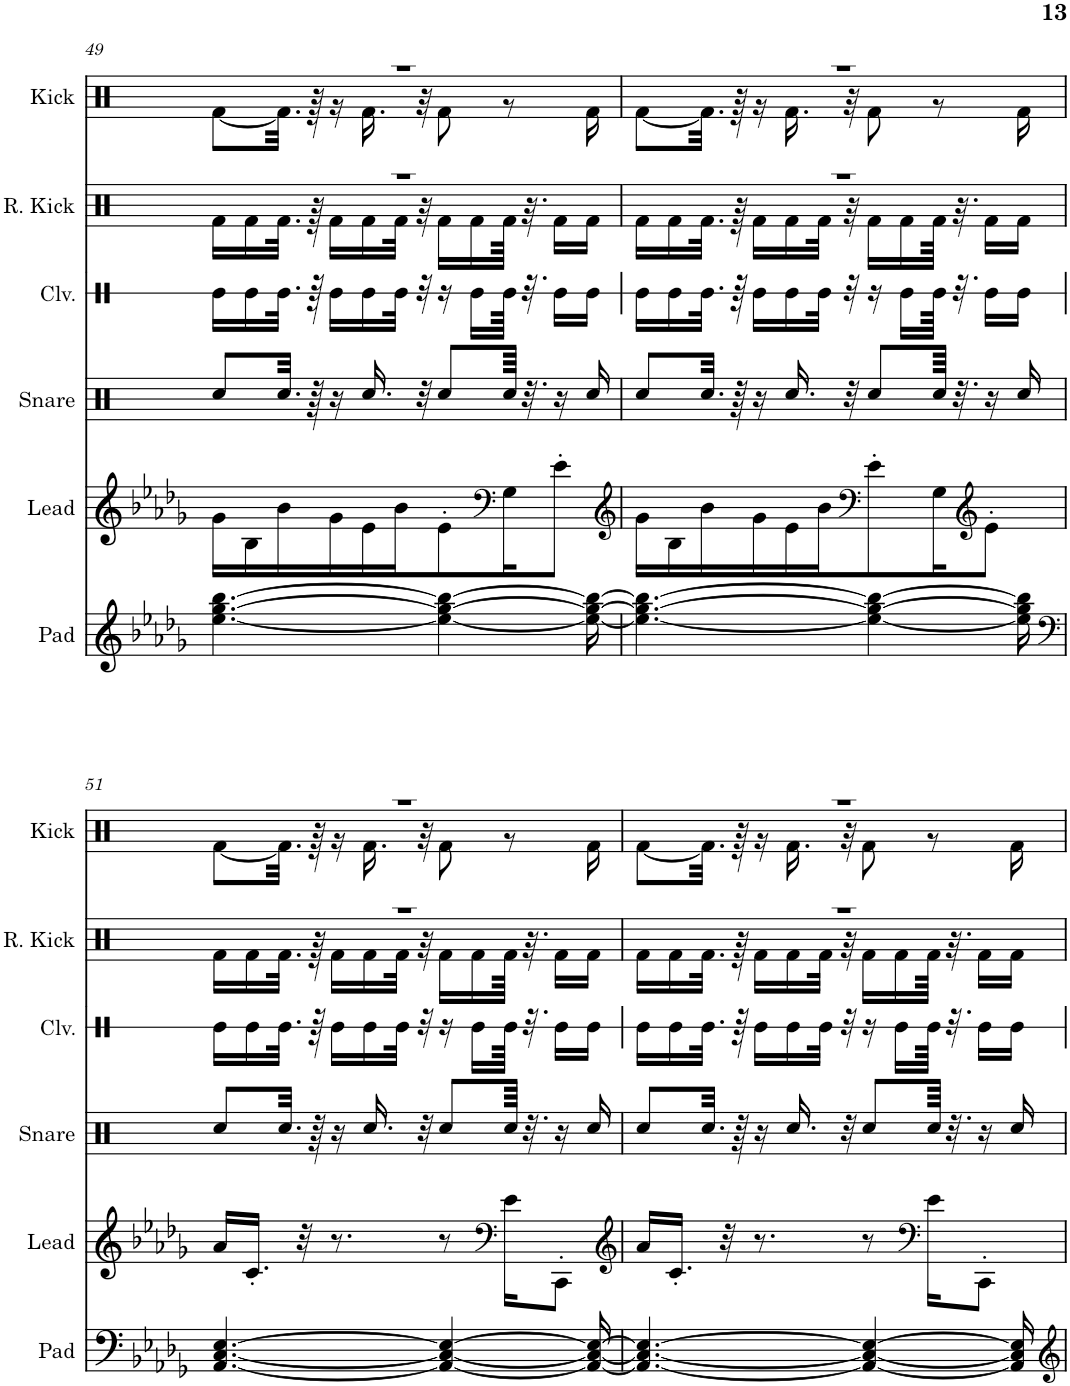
**kern	**kern	**kern	**kern	**kern	**kern
*part6	*part5	*part4	*part3	*part2	*part1
*staff6	*staff5	*staff4	*staff3	*staff2	*staff1
*I"Pad	*I"Lead	*I"Snare	*I"Claves	*I"Reverb Kick	*I"Kick
*I'Pad	*I'Lead	*I'Snare	*I'Clv.	*I'R. Kick	*I'Kick
!!LO:PB:g=z
*clefG2	*clefG2	*clefX	*clefX	*clefX	*clefX
*k[b-e-a-d-g-]	*k[b-e-a-d-g-]	*k[b-e-a-d-g-]	*k[b-e-a-d-g-]	*k[b-e-a-d-g-]	*k[b-e-a-d-g-]
*M11/16	*M11/16	*M11/16	*M11/16	*M11/16	*M11/16
=49	=49	=49	=49	=49	=49
*	*	*	*	*^	*^
[4.ee-\ [4.gg-\ [4.bb-\	16g-\LL	8Rcc/L	16Re\LL	16%11r	16Rf\LL	16%11r	[8Rf\L
.	16B-\	.	16Re\	.	16Rf\	.	.
.	16b-\	32.Rcc/Jkk	32.Re\JJk	.	32.Rf\JJk	.	32.Rf\Jkk]
.	.	64r	64r	.	64r	.	64r
.	16g-\	16r	16Re\LL	.	16Rf\LL	.	16r
.	16e-\	16.Rcc/	16Re\	.	16Rf\	.	16.Rf\
.	16b-\J	.	32Re\JJk	.	32Rf\JJk	.	.
.	.	32r	32r	.	32r	.	32r
4ee-\_ 4gg-\_ 4bb-\_	8e-'\	8Rcc/L	16r	.	16Rf\LL	.	8Rf\
.	.	.	16Re\LL	.	16Rf\	.	.
*	*clefF4	*	*	*	*	*	*
.	16G-\K	64Rcc/Jkkk	64Re\JJkk	.	64Rf\JJkk	.	8r
.	.	32.r	32.r	.	32.r	.	.
.	8e-'\J	16r	16Re\LL	.	16Rf\LL	.	.
16ee-\_ 16gg-\_ 16bb-\_	.	16Rcc/	16Re\JJ	.	16Rf\JJ	.	16Rf\
=50	=50	=50	=50	=50	=50	=50	=50
*	*clefG2	*	*	*	*	*	*
4.ee-\_ 4.gg-\_ 4.bb-\_	16g-\LL	8Rcc/L	16Re\LL	16%11r	16Rf\LL	16%11r	[8Rf\L
.	16B-\	.	16Re\	.	16Rf\	.	.
.	16b-\	32.Rcc/Jkk	32.Re\JJk	.	32.Rf\JJk	.	32.Rf\Jkk]
.	.	64r	64r	.	64r	.	64r
.	16g-\	16r	16Re\LL	.	16Rf\LL	.	16r
.	16e-\	16.Rcc/	16Re\	.	16Rf\	.	16.Rf\
.	16b-\J	.	32Re\JJk	.	32Rf\JJk	.	.
.	.	32r	32r	.	32r	.	32r
*	*clefF4	*	*	*	*	*	*
4ee-\_ 4gg-\_ 4bb-\_	8e-'\	8Rcc/L	16r	.	16Rf\LL	.	8Rf\
.	.	.	16Re\LL	.	16Rf\	.	.
.	16G-\K	64Rcc/Jkkk	64Re\JJkk	.	64Rf\JJkk	.	8r
.	.	32.r	32.r	.	32.r	.	.
*	*clefG2	*	*	*	*	*	*
.	8e-'\J	16r	16Re\LL	.	16Rf\LL	.	.
16ee-\] 16gg-\] 16bb-\]	.	16Rcc/	16Re\JJ	.	16Rf\JJ	.	16Rf\
!!LO:LB:g=z	!!
=51	=51	=51	=51	=51	=51	=51	=51
*clefF4	*	*	*	*	*	*	*
[4.AA-/ [4.C/ [4.E-/	16a-/LL	8Rcc/L	16Re\LL	16%11r	16Rf\LL	16%11r	[8Rf\L
.	16.c'/JJ	.	16Re\	.	16Rf\	.	.
.	.	32.Rcc/Jkk	32.Re\JJk	.	32.Rf\JJk	.	32.Rf\Jkk]
.	32r	.	.	.	.	.	.
.	.	64r	64r	.	64r	.	64r
.	8.r	16r	16Re\LL	.	16Rf\LL	.	16r
.	.	16.Rcc/	16Re\	.	16Rf\	.	16.Rf\
.	.	.	32Re\JJk	.	32Rf\JJk	.	.
.	.	32r	32r	.	32r	.	32r
4AA-/_ 4C/_ 4E-/_	8r	8Rcc/L	16r	.	16Rf\LL	.	8Rf\
.	.	.	16Re\LL	.	16Rf\	.	.
*	*clefF4	*	*	*	*	*	*
.	16e-\KL	64Rcc/Jkkk	64Re\JJkk	.	64Rf\JJkk	.	8r
.	.	32.r	32.r	.	32.r	.	.
.	8CC'\J	16r	16Re\LL	.	16Rf\LL	.	.
16AA-/_ 16C/_ 16E-/_	.	16Rcc/	16Re\JJ	.	16Rf\JJ	.	16Rf\
=52	=52	=52	=52	=52	=52	=52	=52
*	*clefG2	*	*	*	*	*	*
4.AA-/_ 4.C/_ 4.E-/_	16a-/LL	8Rcc/L	16Re\LL	16%11r	16Rf\LL	16%11r	[8Rf\L
.	16.c'/JJ	.	16Re\	.	16Rf\	.	.
.	.	32.Rcc/Jkk	32.Re\JJk	.	32.Rf\JJk	.	32.Rf\Jkk]
.	32r	.	.	.	.	.	.
.	.	64r	64r	.	64r	.	64r
.	8.r	16r	16Re\LL	.	16Rf\LL	.	16r
.	.	16.Rcc/	16Re\	.	16Rf\	.	16.Rf\
.	.	.	32Re\JJk	.	32Rf\JJk	.	.
.	.	32r	32r	.	32r	.	32r
4AA-/_ 4C/_ 4E-/_	8r	8Rcc/L	16r	.	16Rf\LL	.	8Rf\
.	.	.	16Re\LL	.	16Rf\	.	.
*	*clefF4	*	*	*	*	*	*
.	16e-\KL	64Rcc/Jkkk	64Re\JJkk	.	64Rf\JJkk	.	8r
.	.	32.r	32.r	.	32.r	.	.
.	8CC'\J	16r	16Re\LL	.	16Rf\LL	.	.
16AA-/] 16C/] 16E-/]	.	16Rcc/	16Re\JJ	.	16Rf\JJ	.	16Rf\
*	*	*	*	*v	*v	*	*
*	*	*	*	*	*v	*v
=	=	=	=	=	=
*-	*-	*-	*-	*-	*-
